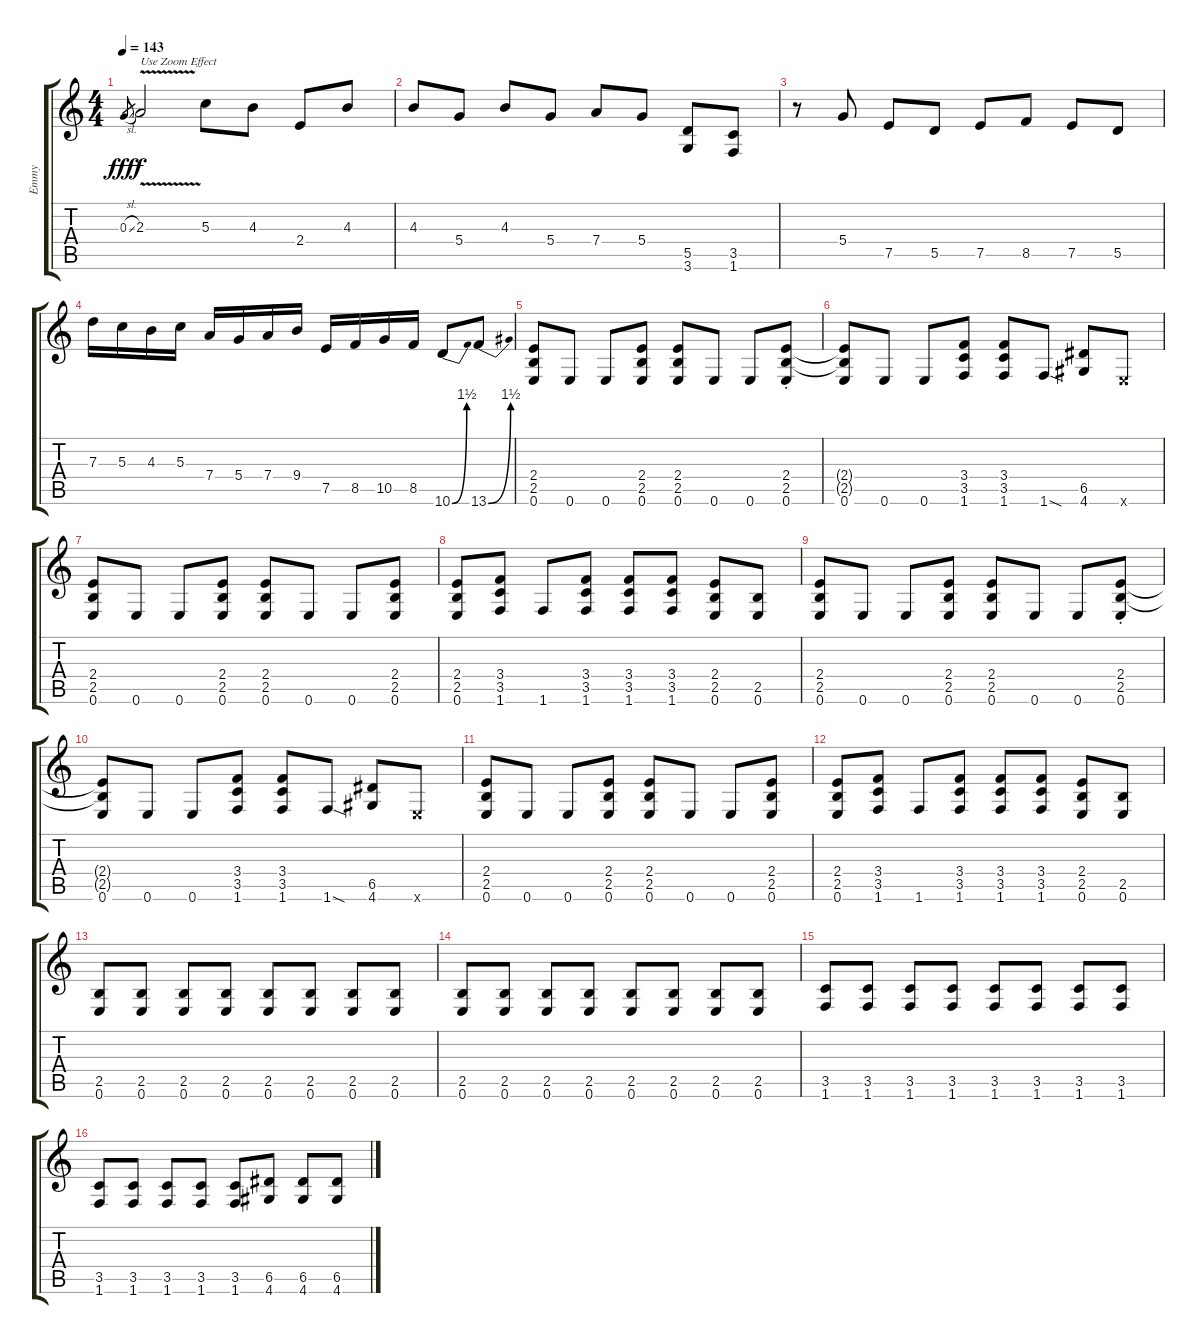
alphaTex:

\track ("Emmy" "Emmy") {instrument distortionguitar}
\staff {score tabs}
\tuning (E4 B3 G3 D3 A2 E2) {hide}
\ts (4 4)
\tempo 143
\clef g2
\ks c
0.3{sl}.8{gr dy fff instrument distortionguitar} 2.3{v}.2{txt "Use Zoom Effect " dy f} 5.3.8 4.3.8 2.4.8 4.3.8 |
4.3.8 5.4.8 4.3.8 5.4.8 7.4.8 5.4.8 (5.5 3.6).8 (3.5 1.6).8 |
r.8 5.4.8 7.5.8 5.5.8 7.5.8 8.5.8 7.5.8 5.5.8 |
7.3.16 5.3.16 4.3.16 5.3.16 7.4.16 5.4.16 7.4.16 9.4.16 7.5.16 8.5.16 10.5.16 8.5.16 10.6{be (bend 0 0 60 6)}.8 13.6{be (bend 0 0 60 6)}.8 |
(2.4 2.5 0.6).8 0.6.8 0.6.8 (2.4 2.5 0.6).8 (2.4 2.5 0.6).8 0.6.8 0.6.8 (2.4 2.5 0.6{st}).8 |
(2.4{t} 2.5{t} 0.6).8 0.6.8 0.6.8 (3.4 3.5 1.6).8 (3.4 3.5 1.6).8 1.6{sod}.8 (6.5 4.6).8 0.6{x}.8 |
(2.4 2.5 0.6).8 0.6.8 0.6.8 (2.4 2.5 0.6).8 (2.4 2.5 0.6).8 0.6.8 0.6.8 (2.4 2.5 0.6).8 |
(2.4 2.5 0.6).8 (3.4 3.5 1.6).8 1.6.8 (3.4 3.5 1.6).8 (3.4 3.5 1.6).8 (3.4 3.5 1.6).8 (2.4 2.5 0.6).8 (2.5 0.6).8 |
(2.4 2.5 0.6).8{volume 16} 0.6.8 0.6.8 (2.4 2.5 0.6).8 (2.4 2.5 0.6).8 0.6.8 0.6.8 (2.4 2.5 0.6{st}).8 |
(2.4{t} 2.5{t} 0.6).8 0.6.8 0.6.8 (3.4 3.5 1.6).8 (3.4 3.5 1.6).8 1.6{sod}.8 (6.5 4.6).8 0.6{x}.8 |
(2.4 2.5 0.6).8 0.6.8 0.6.8 (2.4 2.5 0.6).8 (2.4 2.5 0.6).8 0.6.8 0.6.8 (2.4 2.5 0.6).8 |
(2.4 2.5 0.6).8 (3.4 3.5 1.6).8 1.6.8 (3.4 3.5 1.6).8 (3.4 3.5 1.6).8 (3.4 3.5 1.6).8 (2.4 2.5 0.6).8 (2.5 0.6).8 |
(2.5 0.6).8 (2.5 0.6).8 (2.5 0.6).8 (2.5 0.6).8 (2.5 0.6).8 (2.5 0.6).8 (2.5 0.6).8 (2.5 0.6).8 |
(2.5 0.6).8 (2.5 0.6).8 (2.5 0.6).8 (2.5 0.6).8 (2.5 0.6).8 (2.5 0.6).8 (2.5 0.6).8 (2.5 0.6).8 |
(3.5 1.6).8 (3.5 1.6).8 (3.5 1.6).8 (3.5 1.6).8 (3.5 1.6).8 (3.5 1.6).8 (3.5 1.6).8 (3.5 1.6).8 |
(3.5 1.6).8 (3.5 1.6).8 (3.5 1.6).8 (3.5 1.6).8 (3.5 1.6).8 (6.5 4.6).8 (6.5 4.6).8 (6.5 4.6).8
